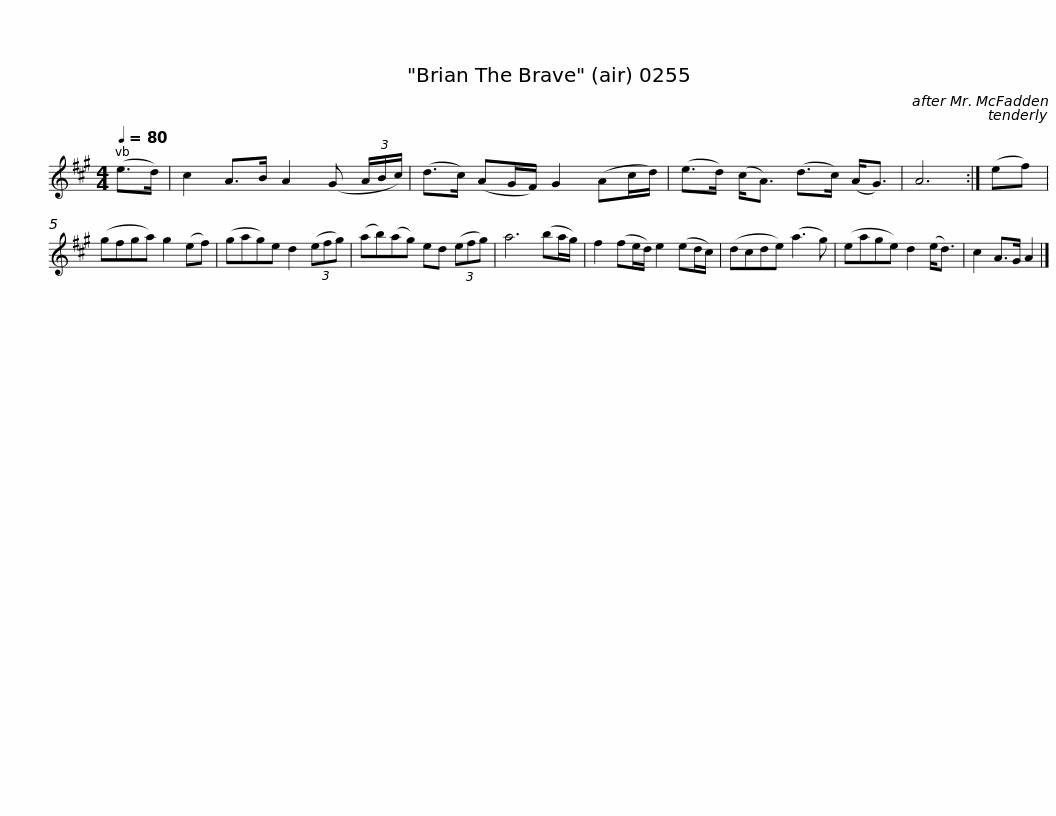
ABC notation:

X:1
L:1/8
Q:1/4=80
M:4/4
I:linebreak $
K:A
V:1 treble
V:1
 (e>d) | c2 A>B A2 (G (3A/B/c/) | (d>c) (AG/F/) G2 (Ac/d/) | (e>d) (c<A) (d>c) (A<G) | A6 :| %5
 (ef) | (gfga) g2 (ef) |$ (gag)e d2 (3(efg) | (ab)(ag) ed (3(efg) | a6 (ba/g/) | %10
 f2 (fe/d/) e2 (ed/c/) | (dcde) (a3 g) |$ (eage) d2 (e<d) | c2 A>G A2 |] %14
